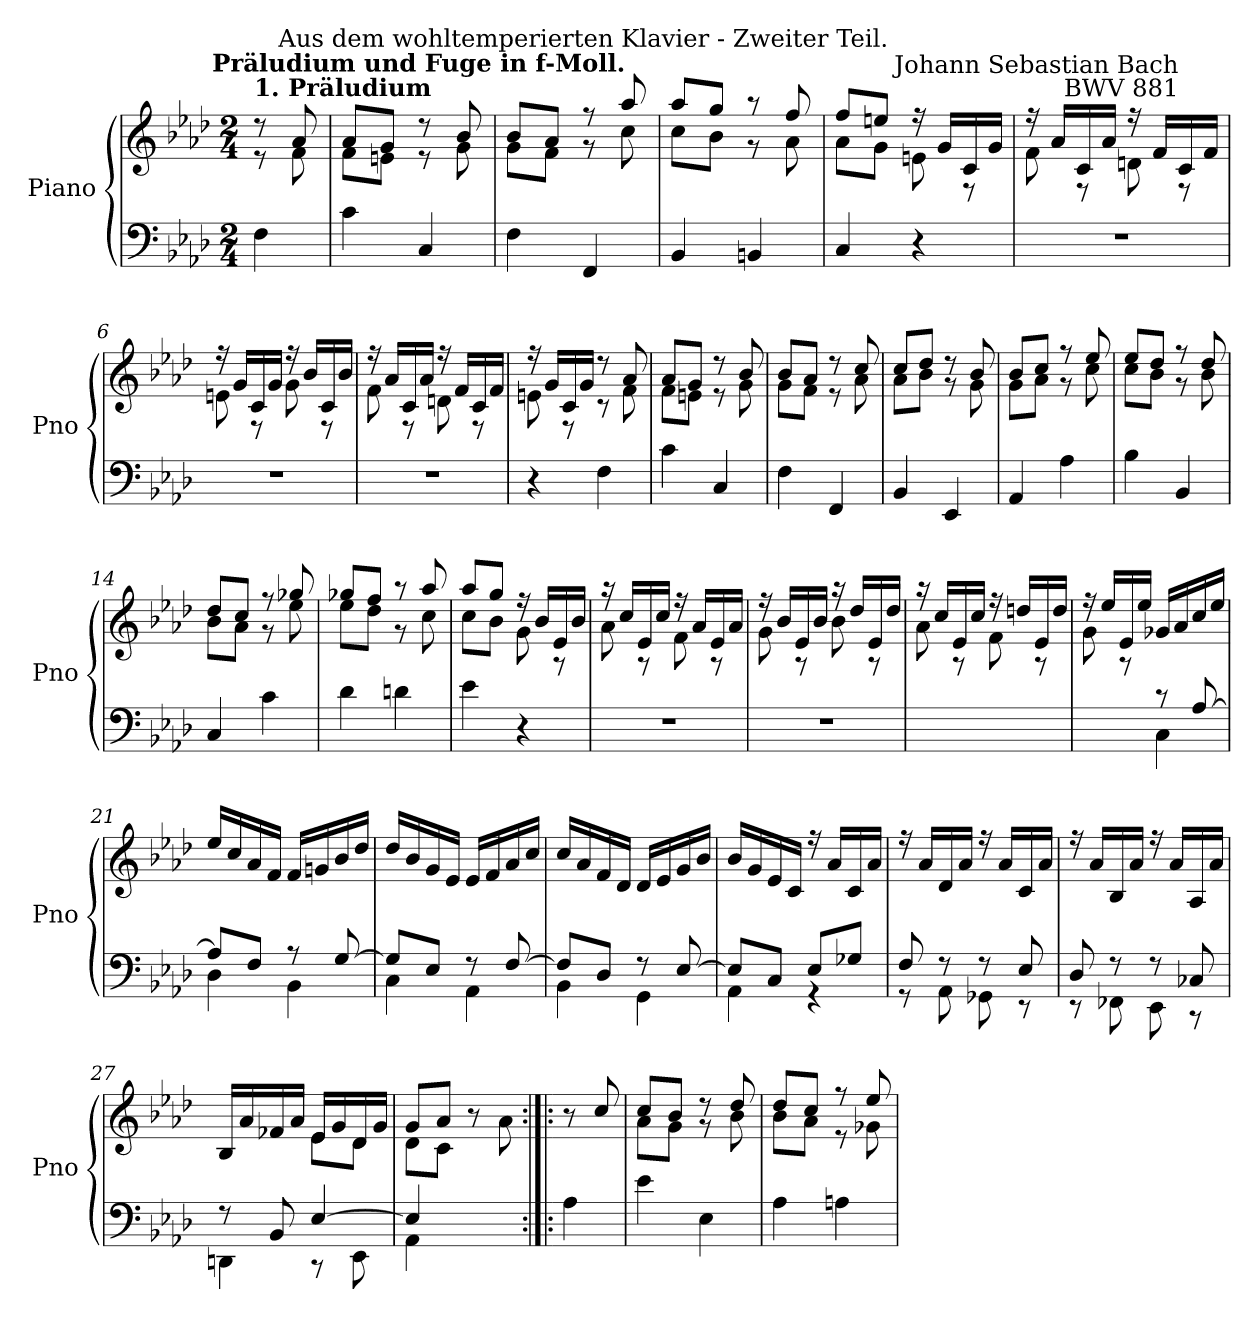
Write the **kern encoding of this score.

**kern	**kern
*part1	*part1
*staff2	*staff1
*I"Piano	*
*I'Pno	*
*clefF4	*clefG2
*k[b-e-a-d-]	*k[b-e-a-d-]
*A-:	*A-:
*M2/4	*M2/4
=	=
*	*^
!	!LO:TX:a:B:t=1. Präludium	!
4F	8r	8r
.	8a-/	8f\
=1	=1	=1
4c	8a-/L	8f\L
.	8g/J	8en\J
!	!LO:TX:a:B:cj:t=Präludium und Fuge in f-Moll.	!
4C	8r	8r
.	8b-/	8g\
=2	=2	=2
4F	8b-/L	8g\L
.	8a-/J	8f\J
!	!LO:TX:a:cj:t=Aus dem wohltemperierten Klavier - Zweiter Teil.	!
4FF	8r	8r
.	8aa-/	8cc\
=3	=3	=3
4BB-	8aa-L	8cc\L
.	8ggJ	8b-\J
4BBn	8r	8r
.	8ff/	8a-\
=4	=4	=4
4C	8ffL	8a-\L
.	8eenJ	8g\J
4r	16r	8en\
.	16gLL	.
.	16c	8r
.	16gJJ	.
=5	=5	=5
!LO:N:vis=1	!	!
2r	16r	8f\
.	16a-LL	.
.	16c	8r
.	16a-JJ	.
.	16r	8dn\
.	16f/LL	.
!	!LO:TX:a:rj:t=Johann Sebastian Bach\nBWV 881	!
.	16c/	8r
.	16f/JJ	.
!!LO:LB:g=z	!!
=6	=6	=6
!LO:N:vis=1	!	!
2r	16r	8en\
.	16g/LL	.
.	16c/	8r
.	16g/JJ	.
.	16r	8g\
.	16b-/LL	.
.	16c/	8r
.	16b-/JJ	.
=7	=7	=7
!LO:N:vis=1	!	!
2r	16r	8f\
.	16a-/LL	.
.	16c/	8r
.	16a-/JJ	.
.	16r	8dn\
.	16f/LL	.
.	16c/	8r
.	16f/JJ	.
=8	=8	=8
4r	16r	8en\
.	16g/LL	.
.	16c/	8r
.	16g/JJ	.
4F	8r	8r
.	8a-/	8f\
=9	=9	=9
4c	8a-/L	8f\L
.	8g/J	8en\J
4C	8r	8r
.	8b-/	8g\
=10	=10	=10
4F	8b-/L	8g\L
.	8a-/J	8f\J
4FF	8r	8r
.	8cc/	8a-\
=11	=11	=11
4BB-	8cc/L	8a-\L
.	8dd-/J	8b-\J
4EE-	8r	8r
.	8b-/	8g\
!!LO:LB:g=z	!!
=12	=12	=12
4AA-	8b-/L	8g\L
.	8cc/J	8a-\J
4A-	8r	8r
.	8ee-/	8cc\
=13	=13	=13
4B-	8ee-/L	8cc\L
.	8dd-/J	8b-\J
4BB-	8r	8r
.	8dd-/	8b-\
=14	=14	=14
4C	8dd-L	8b-\L
.	8ccJ	8a-\J
4c	8r	8r
.	8gg-X/	8ee-\
=15	=15	=15
4d-	8gg-X/L	8ee-\L
.	8ff/J	8dd-\J
4dn	8r	8r
.	8aa-/	8cc\
=16	=16	=16
4e-	8aa-/L	8cc\L
.	8gg/J	8b-\J
4r	16r	8g\
.	16b-LL	.
.	16e-	8r
.	16b-JJ	.
=17	=17	=17
!LO:N:vis=1	!	!
2r	16r	8a-\
.	16cc/LL	.
.	16e-/	8r
.	16cc/JJ	.
.	16r	8f\
.	16a-/LL	.
.	16e-/	8r
.	16a-/JJ	.
=18	=18	=18
!LO:N:vis=1	!	!
2r	16r	8g\
.	16b-LL	.
.	16e-	8r
.	16b-JJ	.
.	16r	8b-\
.	16dd-LL	.
.	16e-	8r
.	16dd-JJ	.
!!LO:LB:g=z	!!
=19	=19	=19
*^	*	*
!LO:N:vis=1	!LO:N:vis=1	!	!
2ryy	2ryy	16r	8a-\
.	.	16cc/LL	.
.	.	16e-/	8r
.	.	16cc/JJ	.
.	.	16r	8f\
.	.	16ddnLL	.
.	.	16e-	8r
.	.	16ddJJ	.
=20	=20	=20	=20
4ryy	4ryy	16r	8g\
.	.	16ee-/LL	.
.	.	16e-/	8r
.	.	16ee-/JJ	.
8r	4C\	16g-X/LL	4ryy
.	.	16a-/	.
[8A-/	.	16cc/	.
.	.	16ee-/JJ	.
=21	=21	=21	=21
!	!	!	!LO:N:vis=1
8A-/L]	4D-\	16ee-/LL	2ryy
.	.	16cc/	.
8F/J	.	16a-/	.
.	.	16f/JJ	.
8r	4BB-\	16fLL	.
.	.	16gn	.
[8G/	.	16b-	.
.	.	16dd-JJ	.
=22	=22	=22	=22
!	!	!	!LO:N:vis=1
8G/L]	4C\	16dd-LL	2ryy
.	.	16b-	.
8E-/J	.	16g	.
.	.	16e-JJ	.
8r	4AA-\	16e-/LL	.
.	.	16f/	.
[8F/	.	16a-/	.
.	.	16cc/JJ	.
=23	=23	=23	=23
!	!	!	!LO:N:vis=1
8FL]	4BB-\	16cc/LL	2ryy
.	.	16a-/	.
8D-J	.	16f/	.
.	.	16d-/JJ	.
8r	4GG\	16d-LL	.
.	.	16e-	.
[8E-/	.	16g	.
.	.	16b-JJ	.
!!LO:LB:g=z	!!
=24	=24	=24	=24
!	!	!	!LO:N:vis=1
8E-/L]	4AA-\	16b-LL	2ryy
.	.	16g	.
8C/J	.	16e-	.
.	.	16cJJ	.
8E-L	4r	16r	.
.	.	16a-/LL	.
8G-XJ	.	16c/	.
.	.	16a-/JJ	.
=25	=25	=25	=25
!	!	!	!LO:N:vis=1
8F/	8r	16r	2ryy
.	.	16a-/LL	.
8r	8AA-\	16d-/	.
.	.	16a-/JJ	.
8r	8GG-X\	16r	.
.	.	16a-/LL	.
8E-/	8r	16c/	.
.	.	16a-/JJ	.
=26	=26	=26	=26
!	!	!	!LO:N:vis=1
8D-/	8r	16r	2ryy
.	.	16a-/LL	.
8r	8FF-X\	16B-/	.
.	.	16a-/JJ	.
8r	8EE-\	16r	.
.	.	16a-/LL	.
8C-X/	8r	16A-/	.
.	.	16a-/JJ	.
=27	=27	=27	=27
8r	4DDn\	16B-/LL	4ryy
.	.	16a-/	.
8BB-/	.	16f-X/	.
.	.	16a-/JJ	.
[4E-/	8r	16e-LL	8e-L
.	.	16g	.
.	8EE-\	16d-	8d-J
.	.	16gJJ	.
=28	=28	=28	=28
4E-/]	4AA-\	8gL	8d-L
.	.	8a-J	8cJ
4ryy	4ryy	4ryy	8r
.	.	.	8a-\
*	*	*v	*v
=28A:|!|:	=28A:|!|:	=28A:|!|:
4ryy	4A-\	8r
.	.	8cc/
*v	*v	*
!!LO:LB:g=z
=29	=29
*	*^
4e-	8ccL	8a-L
.	8b-J	8gJ
4E-	8r	8r
.	8dd-/	8b-\
=30	=30	=30
4A-	8dd-/L	8b-\L
.	8cc/J	8a-\J
4An	8r	8r
.	8ee-/	8g-X\
*	*v	*v
=	=
*-	*-
